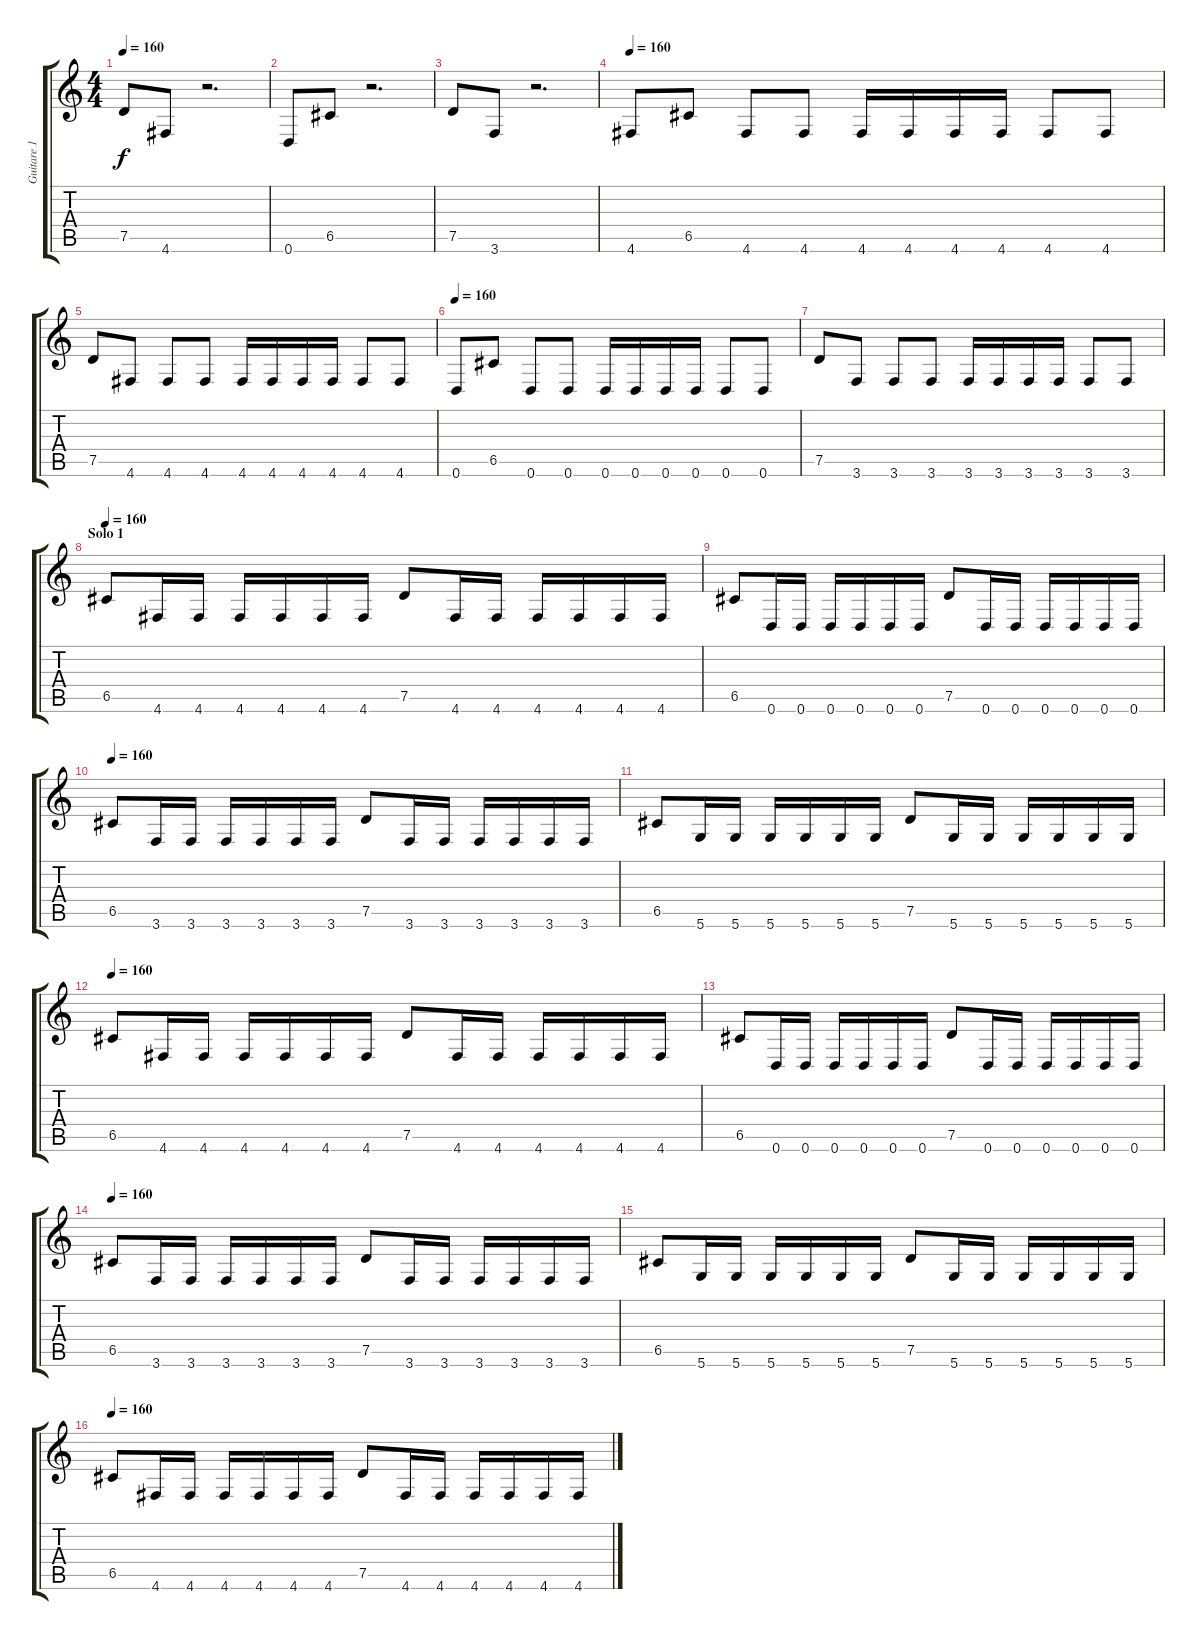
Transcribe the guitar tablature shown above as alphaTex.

\track ("Guitare 1" "Guitare 1") {instrument distortionguitar}
\staff {score tabs}
\tuning (D4 A3 F3 C3 G2 D2) {hide}
\ts (4 4)
\tempo 160
\clef g2
\ks c
7.5.8{dy f} 4.6.8 r.2{d} |
0.6.8 6.5.8 r.2{d} |
7.5.8 3.6.8 r.2{d} |
\tempo 160
4.6.8 6.5.8 4.6.8 4.6.8 4.6.16 4.6.16 4.6.16 4.6.16 4.6.8 4.6.8 |
7.5.8 4.6.8 4.6.8 4.6.8 4.6.16 4.6.16 4.6.16 4.6.16 4.6.8 4.6.8 |
\tempo 160
0.6.8 6.5.8 0.6.8 0.6.8 0.6.16 0.6.16 0.6.16 0.6.16 0.6.8 0.6.8 |
7.5.8 3.6.8 3.6.8 3.6.8 3.6.16 3.6.16 3.6.16 3.6.16 3.6.8 3.6.8 |
\section ("" "Solo 1")
\tempo 160
6.5.8 4.6.16 4.6.16 4.6.16 4.6.16 4.6.16 4.6.16 7.5.8 4.6.16 4.6.16 4.6.16 4.6.16 4.6.16 4.6.16 |
6.5.8 0.6.16 0.6.16 0.6.16 0.6.16 0.6.16 0.6.16 7.5.8 0.6.16 0.6.16 0.6.16 0.6.16 0.6.16 0.6.16 |
\tempo 160
6.5.8 3.6.16 3.6.16 3.6.16 3.6.16 3.6.16 3.6.16 7.5.8 3.6.16 3.6.16 3.6.16 3.6.16 3.6.16 3.6.16 |
6.5.8 5.6.16 5.6.16 5.6.16 5.6.16 5.6.16 5.6.16 7.5.8 5.6.16 5.6.16 5.6.16 5.6.16 5.6.16 5.6.16 |
\tempo 160
6.5.8 4.6.16 4.6.16 4.6.16 4.6.16 4.6.16 4.6.16 7.5.8 4.6.16 4.6.16 4.6.16 4.6.16 4.6.16 4.6.16 |
6.5.8 0.6.16 0.6.16 0.6.16 0.6.16 0.6.16 0.6.16 7.5.8 0.6.16 0.6.16 0.6.16 0.6.16 0.6.16 0.6.16 |
\tempo 160
6.5.8 3.6.16 3.6.16 3.6.16 3.6.16 3.6.16 3.6.16 7.5.8 3.6.16 3.6.16 3.6.16 3.6.16 3.6.16 3.6.16 |
6.5.8 5.6.16 5.6.16 5.6.16 5.6.16 5.6.16 5.6.16 7.5.8 5.6.16 5.6.16 5.6.16 5.6.16 5.6.16 5.6.16 |
\tempo 160
6.5.8 4.6.16 4.6.16 4.6.16 4.6.16 4.6.16 4.6.16 7.5.8 4.6.16 4.6.16 4.6.16 4.6.16 4.6.16 4.6.16
